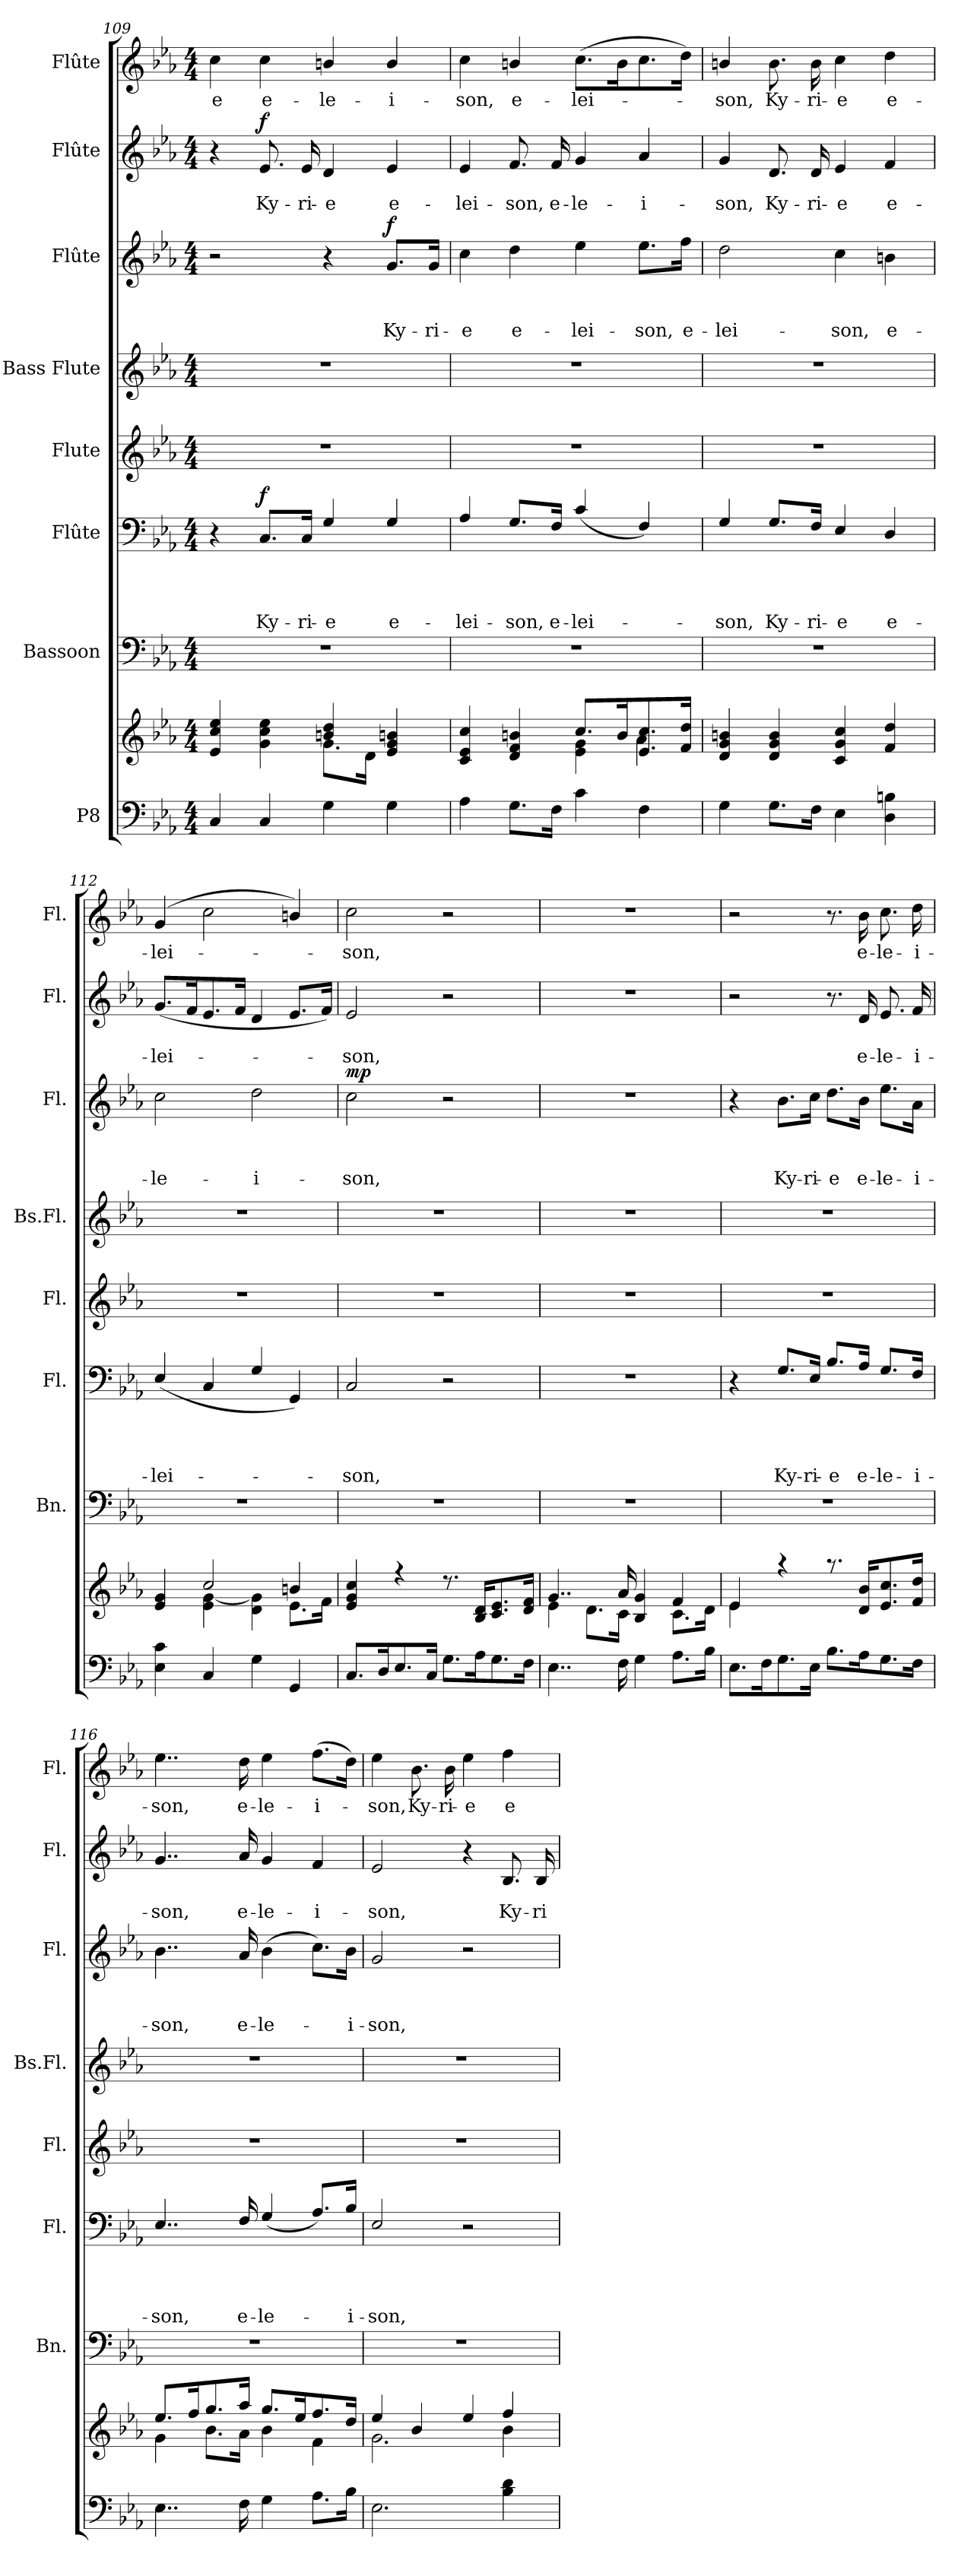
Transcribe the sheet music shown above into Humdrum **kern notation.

**kern	**kern	**kern	**kern	**text	**text	**text	**text	**dynam	**kern	**kern	**kern	**text	**text	**text	**dynam	**kern	**text	**text	**dynam	**kern	**text
*part8	*part8	*part7	*part6	*part6	*part6	*part6	*part6	*part6	*part5	*part4	*part3	*part3	*part3	*part3	*part3	*part2	*part2	*part2	*part2	*part1	*part1
*staff9	*staff8	*staff7	*staff6	*staff6	*staff6	*staff6	*staff6	*staff6	*staff5	*staff4	*staff3	*staff3	*staff3	*staff3	*staff3	*staff2	*staff2	*staff2	*staff2	*staff1	*staff1
*I"P8	*	*I"Bassoon	*I"Flûte	*	*	*	*	*	*I"Flute	*I"Bass Flute	*I"Flûte	*	*	*	*	*I"Flûte	*	*	*	*I"Flûte	*
*	*	*I'Bn.	*I'Fl.	*	*	*	*	*	*I'Fl.	*I'Bs.Fl.	*I'Fl.	*	*	*	*	*I'Fl.	*	*	*	*I'Fl.	*
*clefF4	*clefG2	*clefF4	*clefF4	*	*	*	*	*	*clefG2	*clefG2	*clefG2	*	*	*	*	*clefG2	*	*	*	*clefG2	*
*	*	*	*	*	*	*	*	*	*ITrd7c12	*ITrd7c12	*ITrd7c12	*	*	*	*	*	*	*	*	*	*
*k[b-e-a-]	*k[b-e-a-]	*k[b-e-a-]	*k[b-e-a-]	*	*	*	*	*	*k[b-e-a-]	*k[b-e-a-]	*k[b-e-a-]	*	*	*	*	*k[b-e-a-]	*	*	*	*k[b-e-a-]	*
*E-:	*E-:	*E-:	*E-:	*	*	*	*	*	*E-:	*E-:	*E-:	*	*	*	*	*E-:	*	*	*	*E-:	*
*M4/4	*M4/4	*M4/4	*M4/4	*	*	*	*	*	*M4/4	*M4/4	*M4/4	*	*	*	*	*M4/4	*	*	*	*M4/4	*
=109	=109	=109	=109	=109	=109	=109	=109	=109	=109	=109	=109	=109	=109	=109	=109	=109	=109	=109	=109	=109	=109
*^	*^	*	*	*	*	*	*	*	*	*	*	*	*	*	*	*	*	*	*	*	*
!	!	!	!	!	!	!	!	!	!	!	!	!	!	!	!	!	!	!	!	!	!	!	!LO:LY:b
4C/	1ryy	4e-/ 4cc/ 4ee-/	2ryy	1r	4r	.	.	.	.	.	1r	1r	2r	.	.	.	.	4r	.	.	.	4cc\	-e
!	!	!	!	!	!	!	!	!	!LO:LY:b	!LO:DY:a	!	!	!	!	!	!	!	!	!	!LO:LY:b	!LO:DY:a	!	!LO:LY:b
4C/	.	4g\ 4cc\ 4ee-\	.	.	8.C/L	.	.	.	Ky-	f	.	.	.	.	.	.	.	8.e-/	.	Ky-	f	4cc\	e-
!	!	!	!	!	!	!	!	!	!LO:LY:b	!	!	!	!	!	!	!	!	!	!	!LO:LY:b	!	!	!
.	.	.	.	.	16C/Jk	.	.	.	-ri-	.	.	.	.	.	.	.	.	16e-/	.	-ri-	.	.	.
!	!	!	!	!	!	!	!	!	!LO:LY:b	!	!	!	!	!	!	!	!	!	!	!LO:LY:b	!	!	!LO:LY:b
4G\	.	8.g\L	4bn/ 4dd/	.	4G/	.	.	.	-e	.	.	.	4r	.	.	.	.	4d/	.	-e	.	4bn/	-le-
.	.	16d\Jk	.	.	.	.	.	.	.	.	.	.	.	.	.	.	.	.	.	.	.	.	.
!	!	!	!	!	!	!	!	!	!LO:LY:b	!	!	!	!	!	!	!LO:LY:b	!LO:DY:a	!	!	!LO:LY:b	!	!	!LO:LY:b
4G\	.	4e-/ 4g/ 4bn/	4ryy	.	4G/	.	.	.	e-	.	.	.	8.G/L	.	.	Ky-	f	4e-/	.	e-	.	4b/	-i-
!	!	!	!	!	!	!	!	!	!	!	!	!	!	!	!	!LO:LY:b	!	!	!	!	!	!	!
.	.	.	.	.	.	.	.	.	.	.	.	.	16G/Jk	.	.	-ri-	.	.	.	.	.	.	.
=110	=110	=110	=110	=110	=110	=110	=110	=110	=110	=110	=110	=110	=110	=110	=110	=110	=110	=110	=110	=110	=110	=110	=110
!	!	!	!	!	!	!	!	!	!LO:LY:b	!	!	!	!	!	!	!LO:LY:b	!	!	!	!LO:LY:b	!	!	!LO:LY:b
4A-\	1ryy	4c/ 4e-/ 4cc/	2ryy	1r	4A-/	.	.	.	-lei-	.	1r	1r	4c\	.	.	-e	.	4e-/	.	-lei-	.	4cc\	-son,
!	!	!	!	!	!	!	!	!	!LO:LY:b	!	!	!	!	!	!	!LO:LY:b	!	!	!	!LO:LY:b	!	!	!LO:LY:b
8.G\L	.	4d/ 4f/ 4bn/	.	.	8.G/L	.	.	.	-son,	.	.	.	4d\	.	.	e-	.	8.f/	.	-son,	.	4bn/	e-
!	!	!	!	!	!	!	!	!	!LO:LY:b	!	!	!	!	!	!	!	!	!	!	!LO:LY:b	!	!	!
16F\Jk	.	.	.	.	16F/Jk	.	.	.	e-	.	.	.	.	.	.	.	.	16f/	.	e-	.	.	.
!	!	!	!	!	!	!	!	!	!LO:LY:b	!	!	!	!	!	!	!LO:LY:b	!	!	!	!LO:LY:b	!	!	!LO:LY:b
4c\	.	8.cc/L	4e-\ 4g\	.	(>4c/	.	.	.	-lei-	.	.	.	4e-\	.	.	-lei-	.	4g/	.	-le-	.	(>8.cc\L	-lei-
.	.	16b/k	.	.	.	.	.	.	.	.	.	.	.	.	.	.	.	.	.	.	.	16b\k	.
!	!	!	!	!	!	!	!	!	!	!	!	!	!	!	!	!LO:LY:b	!	!	!	!LO:LY:b	!	!	!
4F\	.	8.e-/ 8.cc/	4a-\	.	4F/)	.	.	.	.	.	.	.	8.e-\L	.	.	-son,	.	4a-/	.	-i-	.	8.cc\	.
!	!	!	!	!	!	!	!	!	!	!	!	!	!	!	!	!LO:LY:b	!	!	!	!	!	!	!
.	.	16f/ 16dd/Jk	.	.	.	.	.	.	.	.	.	.	16f\Jk	.	.	e-	.	.	.	.	.	16dd\Jk)	.
=111	=111	=111	=111	=111	=111	=111	=111	=111	=111	=111	=111	=111	=111	=111	=111	=111	=111	=111	=111	=111	=111	=111	=111
!	!	!	!	!	!	!	!	!	!LO:LY:b	!	!	!	!	!	!	!LO:LY:b	!	!	!	!LO:LY:b	!	!	!LO:LY:b
4G\	1ryy	4d/ 4g/ 4bn/	1ryy	1r	4G/	.	.	.	-son,	.	1r	1r	2d\	.	.	-lei-	.	4g/	.	-son,	.	4bn/	-son,
!	!	!	!	!	!	!	!	!	!LO:LY:b	!	!	!	!	!	!	!	!	!	!	!LO:LY:b	!	!	!LO:LY:b
8.G\L	.	4d/ 4g/ 4b/	.	.	8.G/L	.	.	.	Ky-	.	.	.	.	.	.	.	.	8.d/	.	Ky-	.	8.b\	Ky-
!	!	!	!	!	!	!	!	!	!LO:LY:b	!	!	!	!	!	!	!	!	!	!	!LO:LY:b	!	!	!LO:LY:b
16F\Jk	.	.	.	.	16F/Jk	.	.	.	-ri-	.	.	.	.	.	.	.	.	16d/	.	-ri-	.	16b\	-ri-
!	!	!	!	!	!	!	!	!	!LO:LY:b	!	!	!	!	!	!	!LO:LY:b	!	!	!	!LO:LY:b	!	!	!LO:LY:b
4E-\	.	4c/ 4g/ 4cc/	.	.	4E-/	.	.	.	-e	.	.	.	4c\	.	.	-son,	.	4e-/	.	-e	.	4cc\	-e
!	!	!	!	!	!	!	!	!	!LO:LY:b	!	!	!	!	!	!	!LO:LY:b	!	!	!	!LO:LY:b	!	!	!LO:LY:b
4D\ 4Bn\	.	4f/ 4dd/	.	.	4D/	.	.	.	e-	.	.	.	4Bn\	.	.	e-	.	4f/	.	e-	.	4dd\	e-
!!LO:PB:g=z
=112	=112	=112	=112	=112	=112	=112	=112	=112	=112	=112	=112	=112	=112	=112	=112	=112	=112	=112	=112	=112	=112	=112	=112
!	!	!	!	!	!	!	!	!	!LO:LY:b	!	!	!	!	!	!	!LO:LY:b	!	!	!	!LO:LY:b	!	!	!LO:LY:b
4E-\ 4c\	1ryy	4e-/ 4g/	4ryy	1r	(>4E-/	.	.	.	-lei-	.	1r	1r	2c\	.	.	-le-	.	(<8.g/L	.	-lei-	.	(>4g/	-lei-
.	.	.	.	.	.	.	.	.	.	.	.	.	.	.	.	.	.	16f/k	.	.	.	.	.
4C/	.	2cc/	4e-\ [>4g\	.	4C/	.	.	.	.	.	.	.	.	.	.	.	.	8.e-/	.	.	.	2cc\	.
.	.	.	.	.	.	.	.	.	.	.	.	.	.	.	.	.	.	16f/Jk	.	.	.	.	.
!	!	!	!	!	!	!	!	!	!	!	!	!	!	!	!	!LO:LY:b	!	!	!	!	!	!	!
4G\	.	.	4d\ 4g\]	.	4G/	.	.	.	.	.	.	.	2d\	.	.	-i-	.	4d/	.	.	.	.	.
4GG/	.	8.e-\L	4bn/	.	4GG/)	.	.	.	.	.	.	.	.	.	.	.	.	8.e-/L	.	.	.	4bn/)	.
.	.	16f\Jk	.	.	.	.	.	.	.	.	.	.	.	.	.	.	.	16f/Jk)	.	.	.	.	.
=113	=113	=113	=113	=113	=113	=113	=113	=113	=113	=113	=113	=113	=113	=113	=113	=113	=113	=113	=113	=113	=113	=113	=113
!	!	!	!	!	!	!	!	!	!LO:LY:b	!	!	!	!	!	!	!LO:LY:b	!LO:DY:b	!	!	!LO:LY:b	!	!	!LO:LY:b
8.C/L	1ryy	4e-/ 4g/ 4cc/	1ryy	1r	2C/	.	.	.	-son,	.	1r	1r	2c\	.	.	-son,	mp	2e-/	.	-son,	.	2cc\	-son,
16D/k	.	.	.	.	.	.	.	.	.	.	.	.	.	.	.	.	.	.	.	.	.	.	.
8.E-/	.	4r	.	.	.	.	.	.	.	.	.	.	.	.	.	.	.	.	.	.	.	.	.
16C/Jk	.	.	.	.	.	.	.	.	.	.	.	.	.	.	.	.	.	.	.	.	.	.	.
8.G\L	.	8.r	.	.	2r	.	.	.	.	.	.	.	2r	.	.	.	.	2r	.	.	.	2r	.
16A-\k	.	16B-/ 16d/KL	.	.	.	.	.	.	.	.	.	.	.	.	.	.	.	.	.	.	.	.	.
8.G\	.	8.c/ 8.e-/	.	.	.	.	.	.	.	.	.	.	.	.	.	.	.	.	.	.	.	.	.
16F\Jk	.	16d/ 16f/Jk	.	.	.	.	.	.	.	.	.	.	.	.	.	.	.	.	.	.	.	.	.
=114	=114	=114	=114	=114	=114	=114	=114	=114	=114	=114	=114	=114	=114	=114	=114	=114	=114	=114	=114	=114	=114	=114	=114
4..E-\	1ryy	4e-\	4..g/	1r	1r	.	.	.	.	.	1r	1r	1r	.	.	.	.	1r	.	.	.	1r	.
.	.	8.d\L	.	.	.	.	.	.	.	.	.	.	.	.	.	.	.	.	.	.	.	.	.
16F\	.	16c\Jk	16a-/	.	.	.	.	.	.	.	.	.	.	.	.	.	.	.	.	.	.	.	.
4G\	.	4B-/ 4g/	4ryy	.	.	.	.	.	.	.	.	.	.	.	.	.	.	.	.	.	.	.	.
8.A-\L	.	8.c\L	4f/	.	.	.	.	.	.	.	.	.	.	.	.	.	.	.	.	.	.	.	.
16B-\Jk	.	16d\Jk	.	.	.	.	.	.	.	.	.	.	.	.	.	.	.	.	.	.	.	.	.
=115	=115	=115	=115	=115	=115	=115	=115	=115	=115	=115	=115	=115	=115	=115	=115	=115	=115	=115	=115	=115	=115	=115	=115
8.E-\L	1ryy	4e-/	4e-\	1r	4r	.	.	.	.	.	1r	1r	4r	.	.	.	.	2r	.	.	.	2r	.
16F\k	.	.	.	.	.	.	.	.	.	.	.	.	.	.	.	.	.	.	.	.	.	.	.
!	!	!	!	!	!	!	!	!	!LO:LY:b	!	!	!	!	!	!	!LO:LY:b	!	!	!	!	!	!	!
8.G\	.	4raa	2.ryy	.	8.G/L	.	.	.	Ky-	.	.	.	8.B-\L	.	.	Ky-	.	.	.	.	.	.	.
!	!	!	!	!	!	!	!	!	!LO:LY:b	!	!	!	!	!	!	!LO:LY:b	!	!	!	!	!	!	!
16E-\Jk	.	.	.	.	16E-/Jk	.	.	.	-ri-	.	.	.	16c\Jk	.	.	-ri-	.	.	.	.	.	.	.
!	!	!	!	!	!	!	!	!	!LO:LY:b	!	!	!	!	!	!	!LO:LY:b	!	!	!	!	!	!	!
8.B-\L	.	8.raa	.	.	8.B-/L	.	.	.	-e	.	.	.	8.d\L	.	.	-e	.	8.r	.	.	.	8.r	.
!	!	!	!	!	!	!	!	!	!LO:LY:b	!	!	!	!	!	!	!LO:LY:b	!	!	!	!LO:LY:b	!	!	!LO:LY:b
16A-\k	.	16d/ 16b-/KL	.	.	16A-/Jk	.	.	.	e-	.	.	.	16B-\Jk	.	.	e-	.	16d/	.	e-	.	16b-\	e-
!	!	!	!	!	!	!	!	!	!LO:LY:b	!	!	!	!	!	!	!LO:LY:b	!	!	!	!LO:LY:b	!	!	!LO:LY:b
8.G\	.	8.e-/ 8.cc/	.	.	8.G/L	.	.	.	-le-	.	.	.	8.e-\L	.	.	-le-	.	8.e-/	.	-le-	.	8.cc\	-le-
!	!	!	!	!	!	!	!	!	!LO:LY:b	!	!	!	!	!	!	!LO:LY:b	!	!	!	!LO:LY:b	!	!	!LO:LY:b
16F\Jk	.	16f/ 16dd/Jk	.	.	16F/Jk	.	.	.	-i-	.	.	.	16A-\Jk	.	.	-i-	.	16f/	.	-i-	.	16dd\	-i-
=116	=116	=116	=116	=116	=116	=116	=116	=116	=116	=116	=116	=116	=116	=116	=116	=116	=116	=116	=116	=116	=116	=116	=116
!	!	!	!	!	!	!	!	!	!LO:LY:b	!	!	!	!	!	!	!LO:LY:b	!	!	!	!LO:LY:b	!	!	!LO:LY:b
4..E-\	1ryy	8.ee-/L	4g\	1r	4..E-/	.	.	.	-son,	.	1r	1r	4..B-\	.	.	-son,	.	4..g/	.	-son,	.	4..ee-\	-son,
.	.	16ff/k	.	.	.	.	.	.	.	.	.	.	.	.	.	.	.	.	.	.	.	.	.
.	.	8.gg/	8.b-\L	.	.	.	.	.	.	.	.	.	.	.	.	.	.	.	.	.	.	.	.
!	!	!	!	!	!	!	!	!	!LO:LY:b	!	!	!	!	!	!	!LO:LY:b	!	!	!	!LO:LY:b	!	!	!LO:LY:b
16F\	.	16aa-/Jk	16a-\Jk	.	16F/	.	.	.	e-	.	.	.	16A-/	.	.	e-	.	16a-/	.	e-	.	16dd\	e-
!	!	!	!	!	!	!	!	!	!LO:LY:b	!	!	!	!	!	!	!LO:LY:b	!	!	!	!LO:LY:b	!	!	!LO:LY:b
4G\	.	8.gg/L	4b-\	.	(>4G/	.	.	.	-le-	.	.	.	(>4B-\	.	.	-le-	.	4g/	.	-le-	.	4ee-\	-le-
.	.	16ee-/k	.	.	.	.	.	.	.	.	.	.	.	.	.	.	.	.	.	.	.	.	.
!	!	!	!	!	!	!	!	!	!	!	!	!	!	!	!	!	!	!	!	!LO:LY:b	!	!	!LO:LY:b
8.A-\L	.	8.ff/	4f\	.	8.A-/L)	.	.	.	.	.	.	.	8.c\L)	.	.	.	.	4f/	.	-i-	.	(>8.ff\L	-i-
!	!	!	!	!	!	!	!	!	!LO:LY:b	!	!	!	!	!	!	!LO:LY:b	!	!	!	!	!	!	!
16B-\Jk	.	16dd/Jk	.	.	16B-/Jk	.	.	.	-i-	.	.	.	16B-\Jk	.	.	-i-	.	.	.	.	.	16dd\Jk)	.
=117	=117	=117	=117	=117	=117	=117	=117	=117	=117	=117	=117	=117	=117	=117	=117	=117	=117	=117	=117	=117	=117	=117	=117
!	!	!	!	!	!	!	!	!	!LO:LY:b	!	!	!	!	!	!	!LO:LY:b	!	!	!	!LO:LY:b	!	!	!LO:LY:b
2.E-\	1ryy	4ee-/	2.g\	1r	2E-/	.	.	.	-son,	.	1r	1r	2G/	.	.	-son,	.	2e-/	.	-son,	.	4ee-\	-son,
!	!	!	!	!	!	!	!	!	!	!	!	!	!	!	!	!	!	!	!	!	!	!	!LO:LY:b
.	.	4b-/	.	.	.	.	.	.	.	.	.	.	.	.	.	.	.	.	.	.	.	8.b-\	Ky-
!	!	!	!	!	!	!	!	!	!	!	!	!	!	!	!	!	!	!	!	!	!	!	!LO:LY:b
.	.	.	.	.	.	.	.	.	.	.	.	.	.	.	.	.	.	.	.	.	.	16b-\	-ri-
!	!	!	!	!	!	!	!	!	!	!	!	!	!	!	!	!	!	!	!	!	!	!	!LO:LY:b
.	.	4ee-/	.	.	2r	.	.	.	.	.	.	.	2r	.	.	.	.	4r	.	.	.	4ee-\	-e
!	!	!	!	!	!	!	!	!	!	!	!	!	!	!	!	!	!	!	!	!LO:LY:b	!	!	!LO:LY:b
4B-\ 4d\	.	4ff/	4b-\	.	.	.	.	.	.	.	.	.	.	.	.	.	.	8.B-/	.	Ky-	.	4ff\	e-
!	!	!	!	!	!	!	!	!	!	!	!	!	!	!	!	!	!	!	!	!LO:LY:b	!	!	!
.	.	.	.	.	.	.	.	.	.	.	.	.	.	.	.	.	.	16B-/	.	-ri-	.	.	.
*v	*v	*	*	*	*	*	*	*	*	*	*	*	*	*	*	*	*	*	*	*	*	*	*
*	*v	*v	*	*	*	*	*	*	*	*	*	*	*	*	*	*	*	*	*	*	*	*
=	=	=	=	=	=	=	=	=	=	=	=	=	=	=	=	=	=	=	=	=	=
*-	*-	*-	*-	*-	*-	*-	*-	*-	*-	*-	*-	*-	*-	*-	*-	*-	*-	*-	*-	*-	*-
